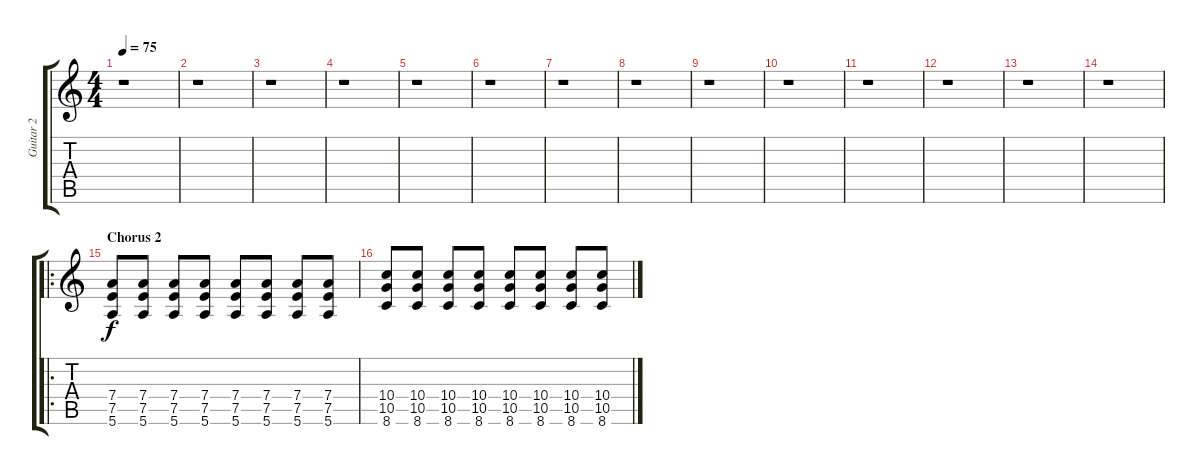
\track ("Guitar 2" "Guitar 2") {instrument distortionguitar}
\staff {score tabs}
\tuning (E4 B3 G3 D3 A2 E2) {hide}
\ts (4 4)
\tempo 75
\clef g2
\ks c
r.1{dy f} |
r.1 |
r.1 |
r.1 |
r.1 |
r.1 |
r.1 |
r.1 |
r.1 |
r.1 |
r.1 |
r.1 |
r.1 |
r.1 |
\ro
\section ("" "Chorus 2")
(7.4 7.5 5.6).8 (7.4 7.5 5.6).8 (7.4 7.5 5.6).8 (7.4 7.5 5.6).8 (7.4 7.5 5.6).8 (7.4 7.5 5.6).8 (7.4 7.5 5.6).8 (7.4 7.5 5.6).8 |
(10.4 10.5 8.6).8 (10.4 10.5 8.6).8 (10.4 10.5 8.6).8 (10.4 10.5 8.6).8 (10.4 10.5 8.6).8 (10.4 10.5 8.6).8 (10.4 10.5 8.6).8 (10.4 10.5 8.6).8
